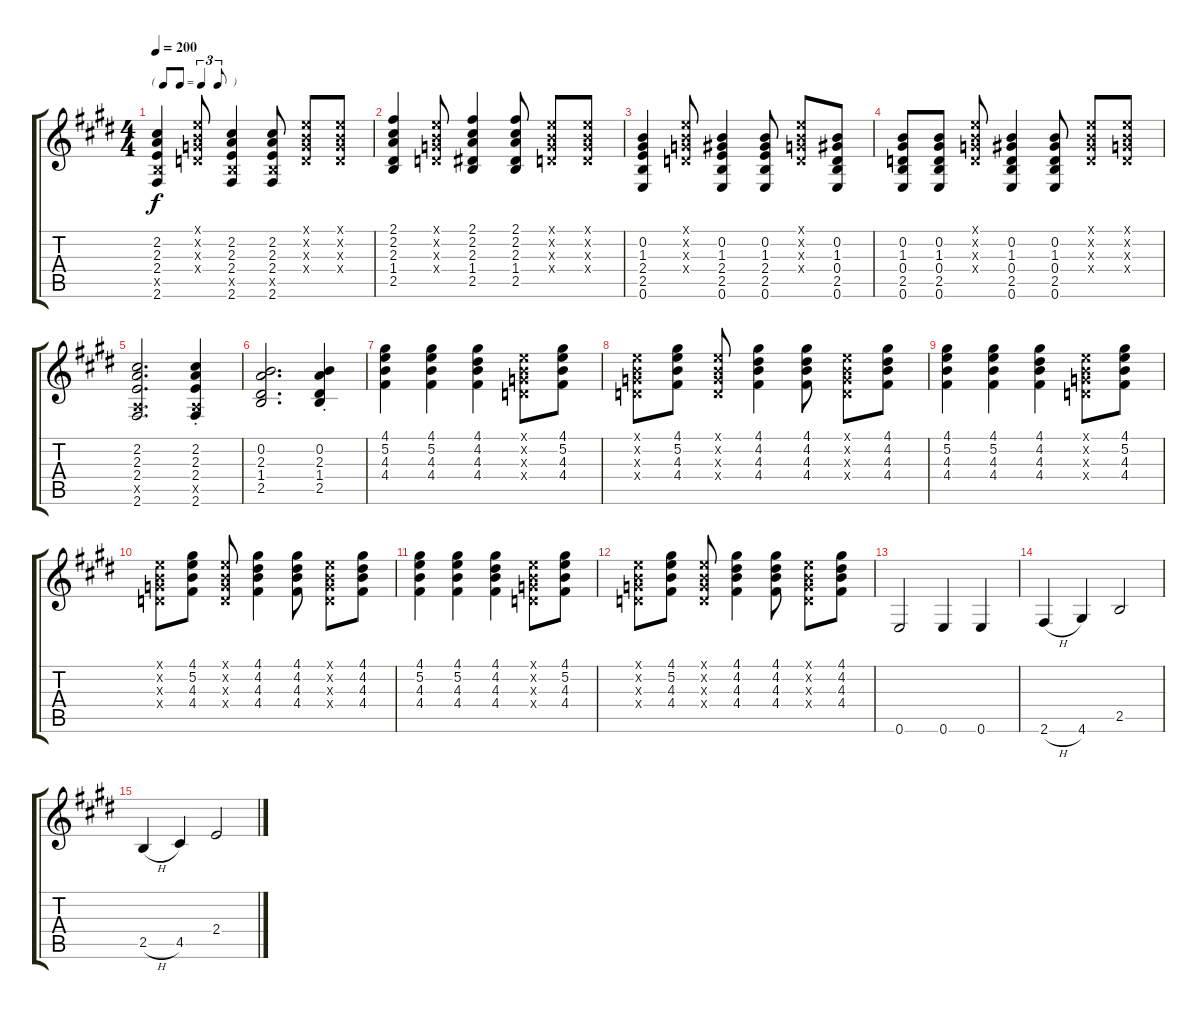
\track "" {instrument acousticguitarsteel}
\staff {score tabs}
\tuning (E4 B3 G3 D3 A2 E2) {hide}
\ts (4 4)
\tf triplet8th
\tempo 200
\clef g2
\ks e
(2.2 2.3 2.4 2.5{x} 2.6).4{dy f} (0.1{x} 0.2{x} 0.3{x} 0.4{x}).8 (2.2 2.3 2.4 2.5{x} 2.6).4 (2.2 2.3 2.4 2.5{x} 2.6).8 (0.1{x} 0.2{x} 0.3{x} 0.4{x}).8 (0.1{x} 0.2{x} 0.3{x} 0.4{x}).8 |
(2.1 2.2 2.3 1.4 2.5).4 (0.1{x} 0.2{x} 0.3{x} 0.4{x}).8 (2.1 2.2 2.3 1.4 2.5).4 (2.1 2.2 2.3 1.4 2.5).8 (0.1{x} 0.2{x} 0.3{x} 0.4{x}).8 (0.1{x} 0.2{x} 0.3{x} 0.4{x}).8 |
(0.2 1.3 2.4 2.5 0.6).4 (0.1{x} 0.2{x} 0.3{x} 0.4{x}).8 (0.2 1.3 2.4 2.5 0.6).4 (0.2 1.3 2.4 2.5 0.6).8 (0.1{x} 0.2{x} 0.3{x} 0.4{x}).8 (0.2 1.3 0.4 2.5 0.6).8 |
(0.2 1.3 0.4 2.5 0.6).8 (0.2 1.3 0.4 2.5 0.6).8 (0.1{x} 0.2{x} 0.3{x} 0.4{x}).8 (0.2 1.3 0.4 2.5 0.6).4 (0.2 1.3 0.4 2.5 0.6).8 (0.1{x} 0.2{x} 1.3{x} 0.4{x}).8 (0.1{x} 0.2{x} 0.3{x} 0.4{x}).8 |
(2.2 2.3 2.4 0.5{x} 2.6).2{d} (2.2{st} 2.3 2.4 0.5{x} 2.6).4 |
(0.2 2.3 1.4 2.5).2{d} (0.2 2.3 1.4 2.5{st}).4 |
(4.1 5.2 4.3 4.4).4 (4.1 5.2 4.3 4.4).4 (4.1 4.2 4.3 4.4).4 (0.1{x} 0.2{x} 0.3{x} 0.4{x}).8 (4.1 5.2 4.3 4.4).8 |
(0.1{x} 0.2{x} 0.3{x} 0.4{x}).8 (4.1 5.2 4.3 4.4).8 (0.1{x} 0.2{x} 0.3{x} 0.4{x}).8 (4.1 4.2 4.3 4.4).4 (4.1 4.2 4.3 4.4).8 (0.1{x} 0.2{x} 0.3{x} 0.4{x}).8 (4.1 4.2 4.3 4.4).8 |
(4.1 5.2 4.3 4.4).4 (4.1 5.2 4.3 4.4).4 (4.1 4.2 4.3 4.4).4 (0.1{x} 0.2{x} 0.3{x} 0.4{x}).8 (4.1 5.2 4.3 4.4).8 |
(0.1{x} 0.2{x} 0.3{x} 0.4{x}).8 (4.1 5.2 4.3 4.4).8 (0.1{x} 0.2{x} 0.3{x} 0.4{x}).8 (4.1 4.2 4.3 4.4).4 (4.1 4.2 4.3 4.4).8 (0.1{x} 0.2{x} 0.3{x} 0.4{x}).8 (4.1 4.2 4.3 4.4).8 |
(4.1 5.2 4.3 4.4).4 (4.1 5.2 4.3 4.4).4 (4.1 4.2 4.3 4.4).4 (0.1{x} 0.2{x} 0.3{x} 0.4{x}).8 (4.1 5.2 4.3 4.4).8 |
(0.1{x} 0.2{x} 0.3{x} 0.4{x}).8 (4.1 5.2 4.3 4.4).8 (0.1{x} 0.2{x} 0.3{x} 0.4{x}).8 (4.1 4.2 4.3 4.4).4 (4.1 4.2 4.3 4.4).8 (0.1{x} 0.2{x} 0.3{x} 0.4{x}).8 (4.1 4.2 4.3 4.4).8 |
0.6.2 0.6.4 0.6.4 |
2.6{h}.4 4.6.4 2.5.2 |
2.5{h}.4 4.5.4 2.4.2
